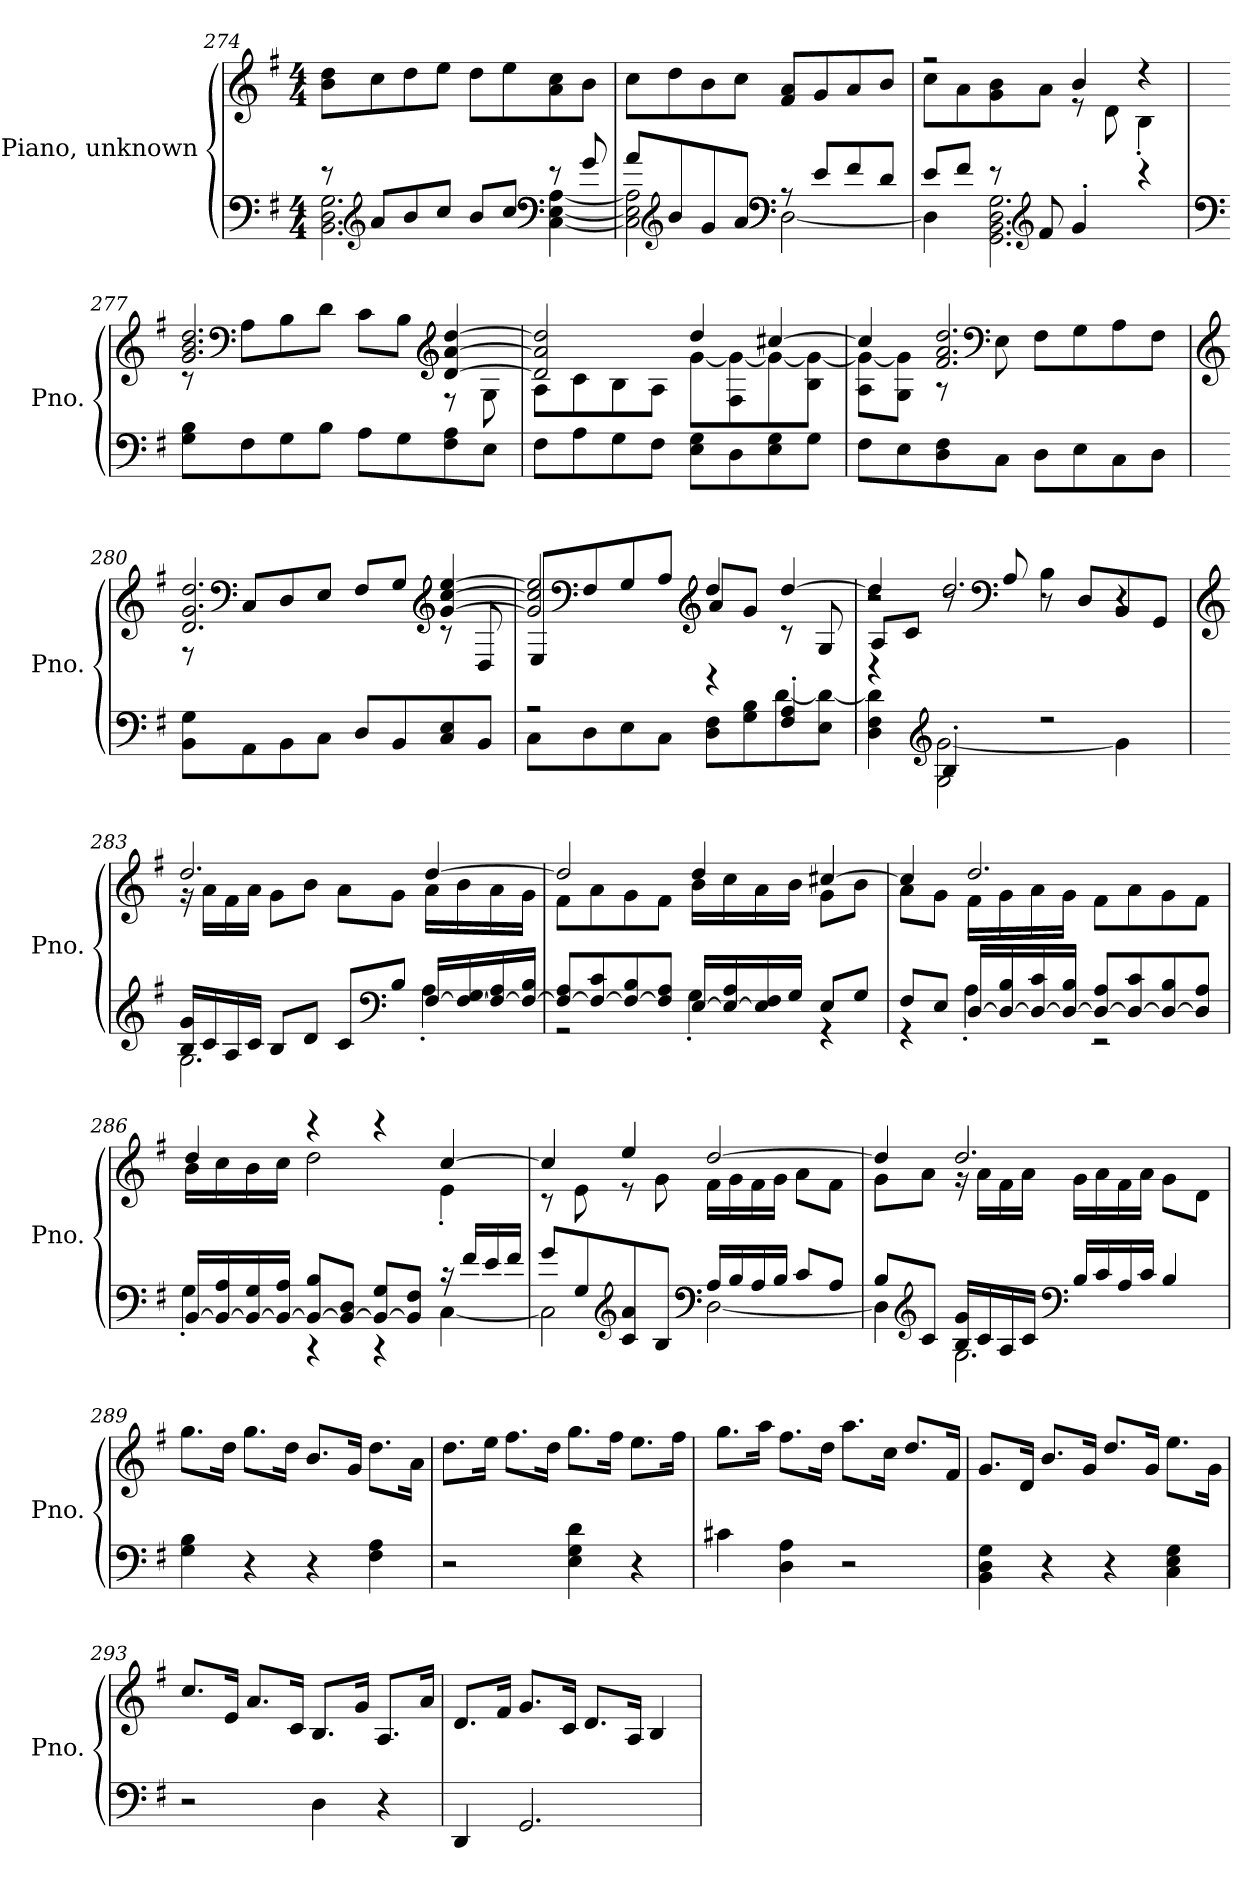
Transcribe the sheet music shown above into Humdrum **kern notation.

**kern	**kern
*part1	*part1
*staff2	*staff1
*I"Piano, unknown	*
*I'Pno.	*
!!LO:LB:g=z
*clefF4	*clefG2
*k[f#]	*k[f#]
*M4/4	*M4/4
=274	=274
*^	*
8r	2.BB\ 2.D\ 2.G\	8b\ 8dd\L
*clefG2	*	*
8a/L	.	8cc\
8b/	.	8dd\
8cc/J	.	8ee\J
8b/L	.	8dd\L
8cc/J	.	8ee\
*clefF4	*	*
8r	[4C\ [4E\ [4A\	8a\ 8cc\
8g/	.	8b\J
=275	=275	=275
8a/L	2C\] 2E\] 2A\]	8cc\L
*clefG2	*	*
8b/	.	8dd\
8g/	.	8b\
8a/J	.	8cc\J
*clefF4	*	*
8r	[2D\	8f#/ 8a/L
8e/L	.	8g/
8f#/	.	8a/
8d/J	.	8b/J
=276	=276	=276
*	*	*^
8e/L	4D\]	2r	8cc\L
8f#/J	.	.	8a\
8r	2.GG\ 2.BB\ 2.D\ 2.G\	.	8g\ 8b\
*clefG2	*	*	*
8f#/	.	.	8a\J
4g'/	.	4b/	8r
.	.	.	8d\
4r	.	4r	4B'\
*v	*v	*	*
!!LO:PB:g=z	!!
=277	=277	=277
*clefF4	*	*
8G\ 8B\L	2.g/ 2.b/ 2.dd/	8r
*	*clefF4	*
8F#\	.	8A\L
8G\	.	8B\
8B\J	.	8d\J
8A\L	.	8c\L
8G\	.	8B\J
*	*clefG2	*
8F#\ 8A\	[4d/ [4a/ [4dd/	8r
8E\J	.	8G\
=278	=278	=278
8F#\L	2d/] 2a/] 2dd/]	8A\L
8A\	.	8c\
8G\	.	8B\
8F#\J	.	8A\J
8E\ 8G\L	4dd/	[8g\L
8D\	.	8F#\ 8g\_
8E\ 8G\	[4cc#X/	8g\_
8G\J	.	8B\ 8g\_J
=279	=279	=279
8F#\L	4cc#/]	8A\ 8g\_L
8E\	.	8G\ 8g\]J
8D\ 8F#\	2.f#/ 2.a/ 2.dd/	8r
*	*clefF4	*
8C\J	.	8E\
8D\L	.	8F#\L
8E\	.	8G\
8C\	.	8A\
8D\J	.	8F#\J
!!LO:LB:g=z	!!
=280	=280	=280
*	*clefG2	*
8BB\ 8G\L	2.d/ 2.g/ 2.dd/	8r
*	*clefF4	*
8AA\	.	8C/L
8BB\	.	8D/
8C\J	.	8E/J
8D/L	.	8F#/L
8BB/	.	8G/J
*	*clefG2	*
8C/ 8E/	[4g/ [4cc/ [4ee/	8r
8BB/J	.	8D/
=281	=281	=281
*^	*	*
2r	8C\L	2g/] 2cc/] 2ee/]	8E/L
*	*	*clefF4	*
.	8D\	.	8F#/
.	8E\	.	8G/
.	8C\J	.	8A/J
*	*	*clefG2	*
4r	8D\ 8F#\L	4dd/	8a/L
.	8G\ 8B\	.	8g/J
4F#/' 4A/'	[8d\	[4dd/	8r
.	8E\ 8d\_J	.	8G/
=282	=282	=282	=282
*	*	*	*^
4r	4D\ 4F#\ 4d\]	4dd/]	2r	8A/L
.	.	.	.	8c/J
*clefG2	*	*	*	*
4B'/	2G\ [2g\	2.dd/	.	8r
*	*	*clefF4	*	*
.	.	.	.	8A/
2r	.	.	4B\	8r
.	.	.	.	8D/L
.	4g\]	.	4r	8BB/
.	.	.	.	8GG/J
*	*	*v	*v	*v
!!LO:LB:g=z
=283	=283	=283
*	*	*clefG2
*	*	*^
16B/ 16g/LL	2.G\	2.dd/	16r
16c/	.	.	16a\LL
16A/	.	.	16f#\
16c/JJ	.	.	16a\JJ
8B/L	.	.	8g\L
8d/J	.	.	8b\J
8c/L	.	.	8a\L
*clefF4	*	*	*
8B/J	.	.	8g\J
[16F#/LL	4A'\	[4dd/	16a\LL
16F#/_ 16G/	.	.	16b\
16F#/_ 16A/	.	.	16a\
16F#/_ 16B/JJ	.	.	16g\JJ
=284	=284	=284	=284
8F#/_ 8A/L	2r	2dd/]	8f#\L
8F#/_ 8c/	.	.	8a\
8F#/_ 8B/	.	.	8g\
8F#/] 8A/J	.	.	8f#\J
[16E/LL	4G'\	4dd/	16b\LL
16E/_ 16A/	.	.	16cc\
16E/] 16F#/	.	.	16a\
16G/JJ	.	.	16b\JJ
8E/L	4r	[4cc#X/	8g\L
8G/J	.	.	8b\J
!!LO:LB:g=z	!!
=285	=285	=285	=285
8F#/L	4r	4cc#/]	8a\L
8E/J	.	.	8g\J
[16D/LL	4A'\	2.dd/	16f#\LL
16D/_ 16B/	.	.	16g\
16D/_ 16c/	.	.	16a\
16D/_ 16B/JJ	.	.	16g\JJ
8D/_ 8A/L	2r	.	8f#\L
8D/_ 8c/	.	.	8a\
8D/_ 8B/	.	.	8g\
8D/] 8A/J	.	.	8f#\J
=286	=286	=286	=286
[16BB/LL	4G'\	4dd/	16b\LL
16BB/_ 16A/	.	.	16cc\
16BB/_ 16G/	.	.	16b\
16BB/_ 16A/JJ	.	.	16cc\JJ
8BB/_ 8B/L	4r	4r	2dd\
8BB/_ 8D/J	.	.	.
8BB/_ 8G/L	4r	4r	.
8BB/] 8F#/J	.	.	.
16r	[4C\	[4cc/	4e'\
16f#/LL	.	.	.
16e/	.	.	.
16f#/JJ	.	.	.
!!LO:LB:g=z	!!
=287	=287	=287	=287
8g/L	2C\]	4cc/]	8r
8G/	.	.	8e\
*clefG2	*	*	*
8c/ 8a/	.	4ee/	8r
8B/J	.	.	8g\
*clefF4	*	*	*
16A/LL	[2D\	[2dd/	16f#\LL
16B/	.	.	16g\
16A/	.	.	16f#\
16B/JJ	.	.	16g\JJ
8c/L	.	.	8a\L
8A/J	.	.	8f#\J
=288	=288	=288	=288
8B/L	4D\]	4dd/]	8g\L
*clefG2	*	*	*
8c/J	.	.	8a\J
16B/ 16g/LL	2.G\	2.dd/	16r
16c/	.	.	16a\LL
16A/	.	.	16f#\
16c/JJ	.	.	16a\JJ
*clefF4	*	*	*
16B/LL	.	.	16g\LL
16c/	.	.	16a\
16A/	.	.	16f#\
16c/JJ	.	.	16a\JJ
4B/	.	.	8g\L
.	.	.	8d\J
*v	*v	*	*
*	*v	*v
=289	=289
4G\ 4B\	8.gg\L
.	16dd\Jk
4r	8.gg\L
.	16dd\Jk
4r	8.b/L
.	16g/Jk
4F#\ 4A\	8.dd\L
.	16a\Jk
!!LO:LB:g=z
=290	=290
2r	8.dd\L
.	16ee\Jk
.	8.ff#\L
.	16dd\Jk
4E\ 4G\ 4d\	8.gg\L
.	16ff#\Jk
4r	8.ee\L
.	16ff#\Jk
=291	=291
4c#X\	8.gg\L
.	16aa\Jk
4D\ 4A\	8.ff#\L
.	16dd\Jk
2r	8.aa\L
.	16cc\Jk
.	8.dd/L
.	16f#/Jk
=292	=292
4BB\ 4D\ 4G\	8.g/L
.	16d/Jk
4r	8.b/L
.	16g/Jk
4r	8.dd/L
.	16g/Jk
4C\ 4E\ 4G\	8.ee\L
.	16g\Jk
=293	=293
2r	8.cc/L
.	16e/Jk
.	8.a/L
.	16c/Jk
4D\	8.B/L
.	16g/Jk
4r	8.A/L
.	16a/Jk
!!LO:PB:g=z
=294	=294
4DD/	8.d/L
.	16f#/Jk
2.GG/	8.g/L
.	16c/Jk
.	8.d/L
.	16A/Jk
.	4B/
=	=
*-	*-
